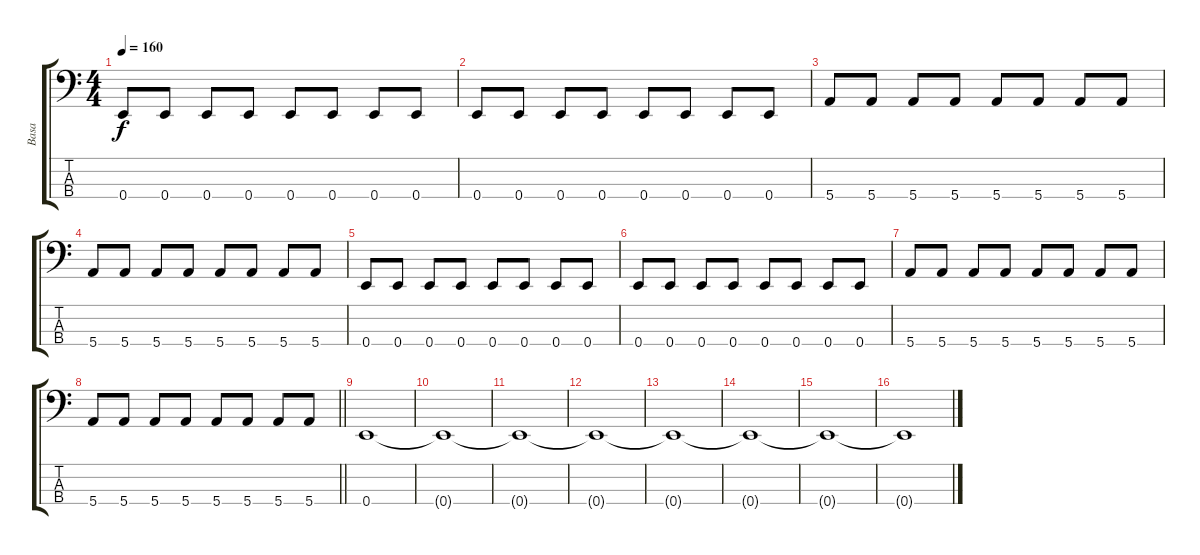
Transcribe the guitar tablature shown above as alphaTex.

\track ("Basa" "Basa") {instrument electricbassfinger}
\staff {score tabs}
\tuning (G2 D2 A1 E1) {hide}
\ts (4 4)
\tempo 160
\clef f4
\ks c
0.4.8{dy f} 0.4.8 0.4.8 0.4.8 0.4.8 0.4.8 0.4.8 0.4.8 |
0.4.8 0.4.8 0.4.8 0.4.8 0.4.8 0.4.8 0.4.8 0.4.8 |
5.4.8 5.4.8 5.4.8 5.4.8 5.4.8 5.4.8 5.4.8 5.4.8 |
5.4.8 5.4.8 5.4.8 5.4.8 5.4.8 5.4.8 5.4.8 5.4.8 |
0.4.8 0.4.8 0.4.8 0.4.8 0.4.8 0.4.8 0.4.8 0.4.8 |
0.4.8 0.4.8 0.4.8 0.4.8 0.4.8 0.4.8 0.4.8 0.4.8 |
5.4.8 5.4.8 5.4.8 5.4.8 5.4.8 5.4.8 5.4.8 5.4.8 |
\barLineRight lightlight
5.4.8 5.4.8 5.4.8 5.4.8 5.4.8 5.4.8 5.4.8 5.4.8 |
\section ("" "")
0.4.1 |
0.4{t}.1 |
0.4{t}.1 |
0.4{t}.1 |
0.4{t}.1 |
0.4{t}.1 |
0.4{t}.1 |
0.4{t}.1
